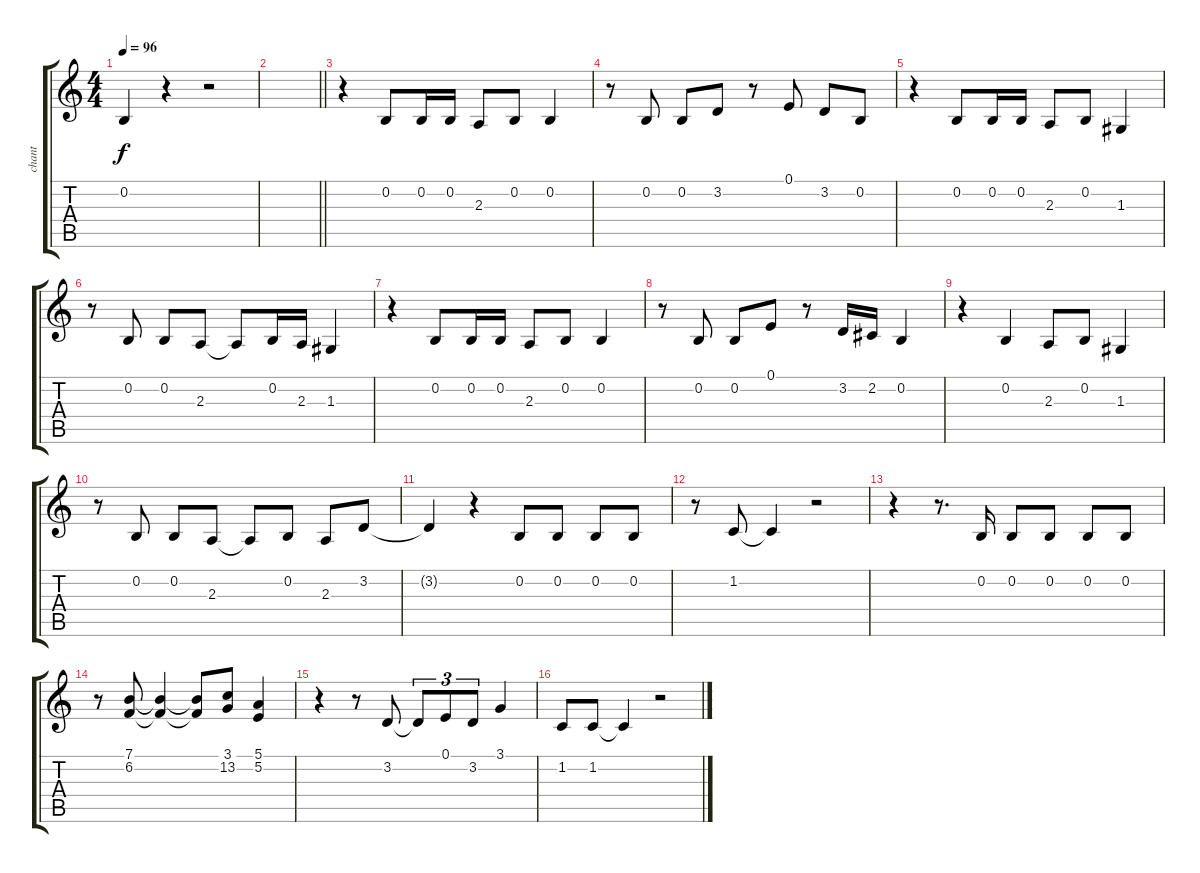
\track ("chant" "chant") {instrument lead6voice}
\staff {score tabs}
\tuning (E4 B3 G3 D3 A2 E2) {hide}
\ts (4 4)
\tempo 96
\clef g2
\ks c
0.2.4{dy f} r.4 r.2 |
\barLineRight lightlight
|
r.4 0.2.8 0.2.16 0.2.16 2.3.8 0.2.8 0.2.4 |
r.8 0.2.8 0.2.8 3.2.8 r.8 0.1.8 3.2.8 0.2.8 |
r.4 0.2.8 0.2.16 0.2.16 2.3.8 0.2.8 1.3.4 |
r.8 0.2.8 0.2.8 2.3.8 2.3{t}.8 0.2.16 2.3.16 1.3.4 |
r.4 0.2.8 0.2.16 0.2.16 2.3.8 0.2.8 0.2.4 |
r.8 0.2.8 0.2.8 0.1.8 r.8 3.2.16 2.2.16 0.2.4 |
r.4 0.2.4 2.3.8 0.2.8 1.3.4 |
r.8 0.2.8 0.2.8 2.3.8 2.3{t}.8 0.2.8 2.3.8 3.2.8 |
3.2{t}.4 r.4 0.2.8 0.2.8 0.2.8 0.2.8 |
r.8 1.2.8 1.2{t}.4 r.2 |
r.4 r.8{d} 0.2.16 0.2.8 0.2.8 0.2.8 0.2.8 |
r.8 (7.1 6.2).8 (7.1{t} 6.2{t}).4 (7.1{t} 6.2{t}).8 (3.1 13.2).8 (5.1 5.2).4 |
r.4 r.8 3.2.8 3.2{t}.8{tu (3 2)} 0.1.8{tu (3 2)} 3.2.8{tu (3 2)} 3.1.4 |
1.2.8 1.2.8 1.2{t}.4 r.2
